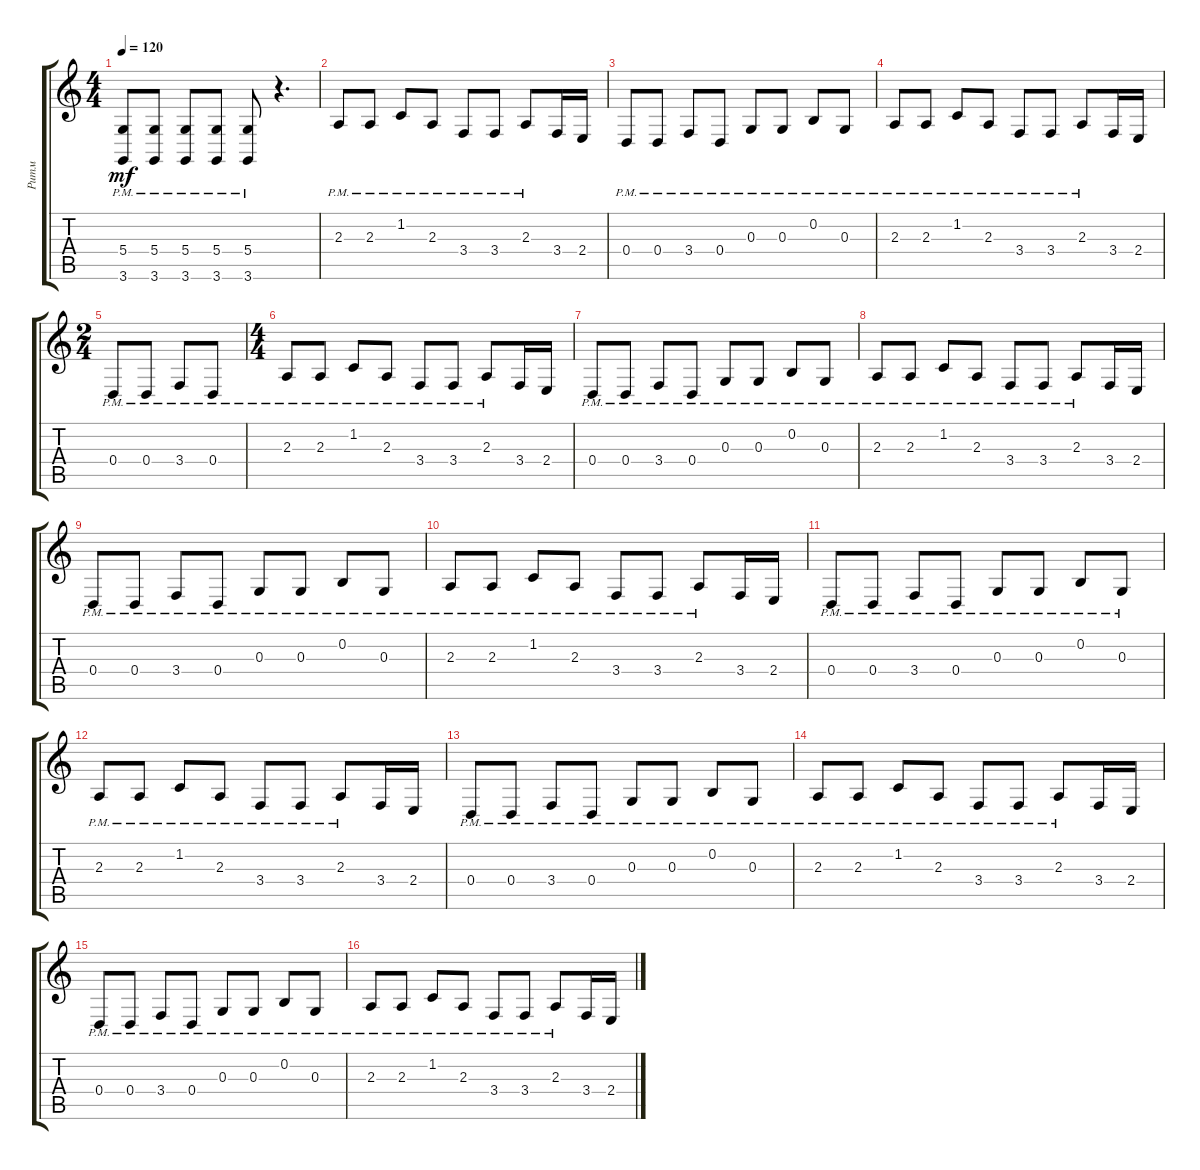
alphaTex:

\track ("Ритм" "Ритм") {instrument lead2sawtooth}
\staff {score tabs}
\tuning (E4 B3 G3 D3 A2 E2) {hide}
\ts (4 4)
\tempo 120
\clef g2
\ks c
(5.4{pm} 3.6{pm}).8{dy mf} (5.4{pm} 3.6{pm}).8 (5.4{pm} 3.6{pm}).8 (5.4{pm} 3.6{pm}).8 (5.4{pm} 3.6{pm}).8 r.4{d} |
2.3{pm}.8 2.3{pm}.8 1.2{pm}.8 2.3{pm}.8 3.4{pm}.8 3.4{pm}.8 2.3{pm}.8 3.4.16 2.4.16 |
0.4{pm}.8 0.4{pm}.8 3.4{pm}.8 0.4{pm}.8 0.3{pm}.8 0.3{pm}.8 0.2{pm}.8 0.3{pm}.8 |
2.3{pm}.8 2.3{pm}.8 1.2{pm}.8 2.3{pm}.8 3.4{pm}.8 3.4{pm}.8 2.3{pm}.8 3.4.16 2.4.16 |
\ts (2 4)
0.4{pm}.8 0.4{pm}.8 3.4{pm}.8 0.4{pm}.8 |
\ts (4 4)
2.3{pm}.8 2.3{pm}.8 1.2{pm}.8 2.3{pm}.8 3.4{pm}.8 3.4{pm}.8 2.3{pm}.8 3.4.16 2.4.16 |
0.4{pm}.8 0.4{pm}.8 3.4{pm}.8 0.4{pm}.8 0.3{pm}.8 0.3{pm}.8 0.2{pm}.8 0.3{pm}.8 |
2.3{pm}.8 2.3{pm}.8 1.2{pm}.8 2.3{pm}.8 3.4{pm}.8 3.4{pm}.8 2.3{pm}.8 3.4.16 2.4.16 |
0.4{pm}.8 0.4{pm}.8 3.4{pm}.8 0.4{pm}.8 0.3{pm}.8 0.3{pm}.8 0.2{pm}.8 0.3{pm}.8 |
2.3{pm}.8 2.3{pm}.8 1.2{pm}.8 2.3{pm}.8 3.4{pm}.8 3.4{pm}.8 2.3{pm}.8 3.4.16 2.4.16 |
0.4{pm}.8 0.4{pm}.8 3.4{pm}.8 0.4{pm}.8 0.3{pm}.8 0.3{pm}.8 0.2{pm}.8 0.3{pm}.8 |
2.3{pm}.8 2.3{pm}.8 1.2{pm}.8 2.3{pm}.8 3.4{pm}.8 3.4{pm}.8 2.3{pm}.8 3.4.16 2.4.16 |
0.4{pm}.8 0.4{pm}.8 3.4{pm}.8 0.4{pm}.8 0.3{pm}.8 0.3{pm}.8 0.2{pm}.8 0.3{pm}.8 |
2.3{pm}.8 2.3{pm}.8 1.2{pm}.8 2.3{pm}.8 3.4{pm}.8 3.4{pm}.8 2.3{pm}.8 3.4.16 2.4.16 |
0.4{pm}.8 0.4{pm}.8 3.4{pm}.8 0.4{pm}.8 0.3{pm}.8 0.3{pm}.8 0.2{pm}.8 0.3{pm}.8 |
2.3{pm}.8 2.3{pm}.8 1.2{pm}.8 2.3{pm}.8 3.4{pm}.8 3.4{pm}.8 2.3{pm}.8 3.4.16 2.4.16
